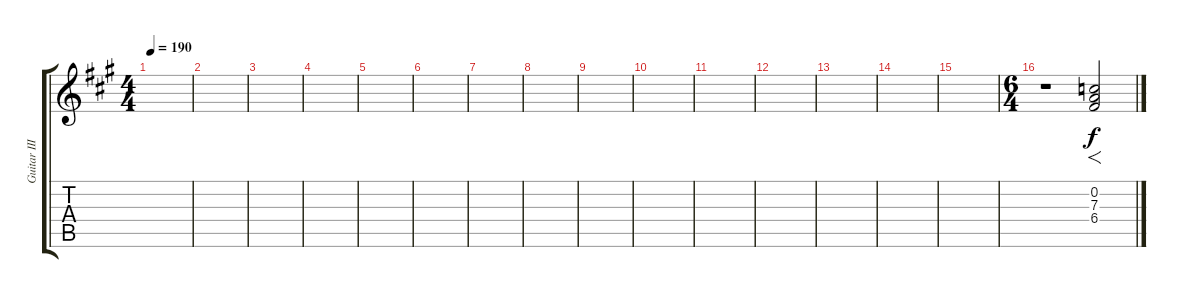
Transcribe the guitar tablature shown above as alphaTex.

\track ("Guitar III" "Guitar III") {instrument distortionguitar}
\staff {score tabs}
\tuning (D4 A3 F3 C3 G2 D2) {hide}
\ts (4 4)
\tempo 190
\clef g2
\ks a
|
|
|
|
|
|
|
|
|
|
|
|
|
|
|
\ts (6 4)
r.1 (0.2 7.3 6.4).2{f volume 8 instrument reedorgan}
